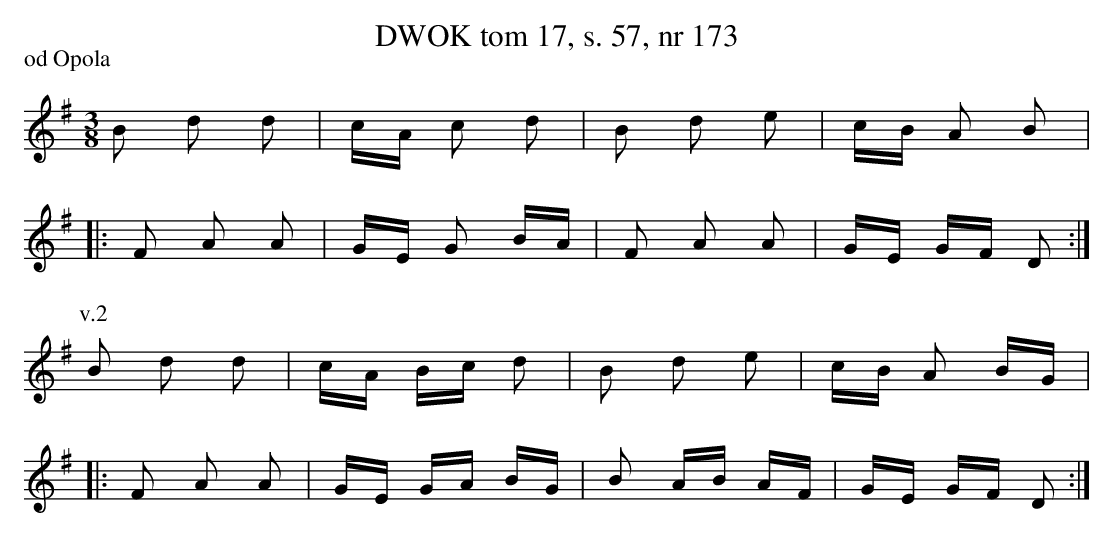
X:1
T:DWOK tom 17, s. 57, nr 173
P:od Opola
L:1/16
M:3/8
K:G
B2 d2 d2|cA c2 d2|B2 d2 e2|cB A2 B2|:
F2 A2 A2| GE G2 BA|F2 A2 A2|GE GF D2:|
P:v.2
B2 d2 d2|cA Bc d2|B2 d2 e2|cB A2 BG|:
F2 A2 A2| GE GA BG|B2 AB AF|GE GF D2:|
